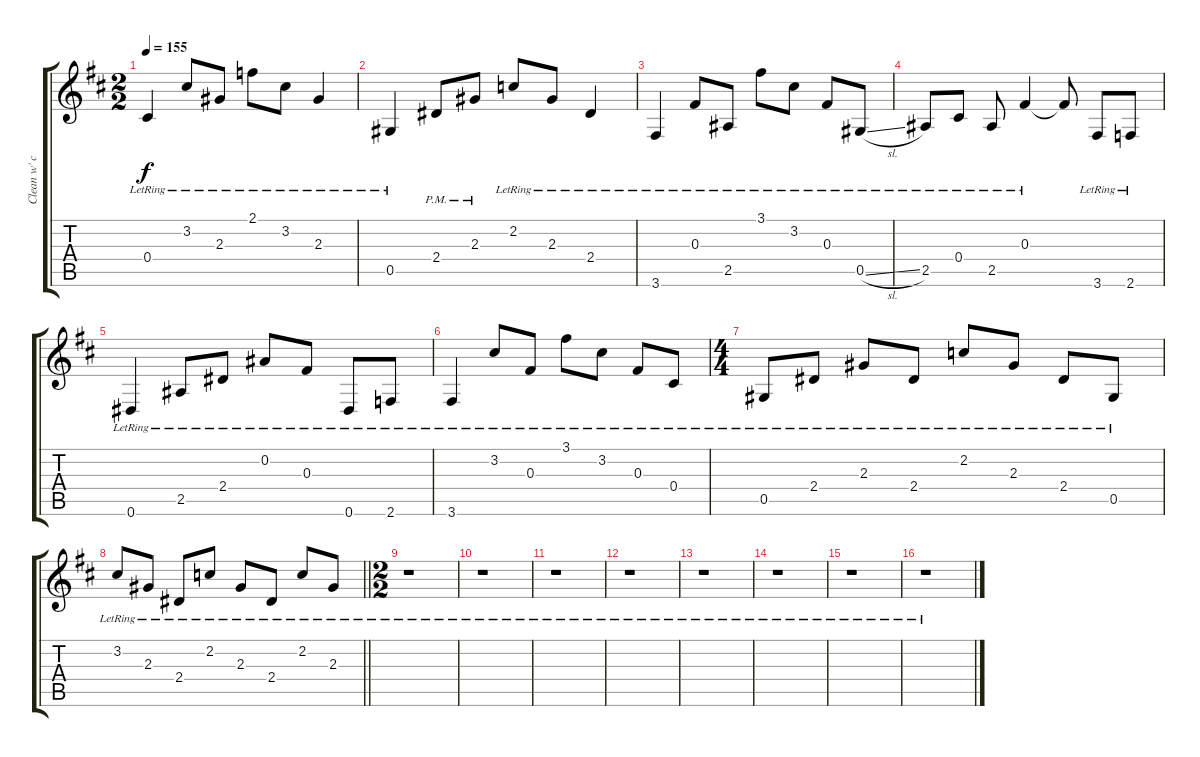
\track ("Clean w' chorus/reverb" "Clean w' c") {instrument electricguitarclean}
\staff {score tabs}
\tuning (Eb4 Bb3 Gb3 Db3 Ab2 Eb2) {hide}
\ts (2 2)
\tempo 155
\clef g2
\ks d
0.4{lr}.4{dy f instrument electricguitarclean} 3.2{lr}.8 2.3{lr}.8 2.1{lr}.8 3.2{lr}.8 2.3{lr}.4 |
0.5{lr}.4 2.4{pm}.8 2.3{pm}.8 2.2{lr}.8 2.3{lr}.8 2.4{lr}.4 |
3.6{lr}.4 0.3{lr}.8 2.5{lr}.8 3.1{lr}.8 3.2{lr}.8 0.3{lr}.8 0.5{sl lr}.8 |
2.5{lr}.8 0.4{lr}.8 2.5{lr}.8 0.3{lr}.4 0.3{t}.8 3.6{lr}.8 2.6{lr}.8 |
0.6{lr}.4 2.5{lr}.8 2.4{lr}.8 0.2{lr}.8 0.3{lr}.8 0.6{lr}.8 2.6{lr}.8 |
3.6{lr}.4 3.2{lr}.8 0.3{lr}.8 3.1{lr}.8 3.2{lr}.8 0.3{lr}.8 0.4{lr}.8 |
\ts (4 4)
0.5{lr}.8 2.4{lr}.8 2.3{lr}.8 2.4{lr}.8 2.2{lr}.8 2.3{lr}.8 2.4{lr}.8 0.5{lr}.8 |
\barLineRight lightlight
3.2{lr}.8 2.3{lr}.8 2.4{lr}.8 2.2{lr}.8 2.3{lr}.8 2.4{lr}.8 2.2{lr}.8 2.3{lr}.8 |
\ts (2 2)
r.1 |
r.1 |
r.1 |
r.1 |
r.1 |
r.1 |
r.1 |
r.1
